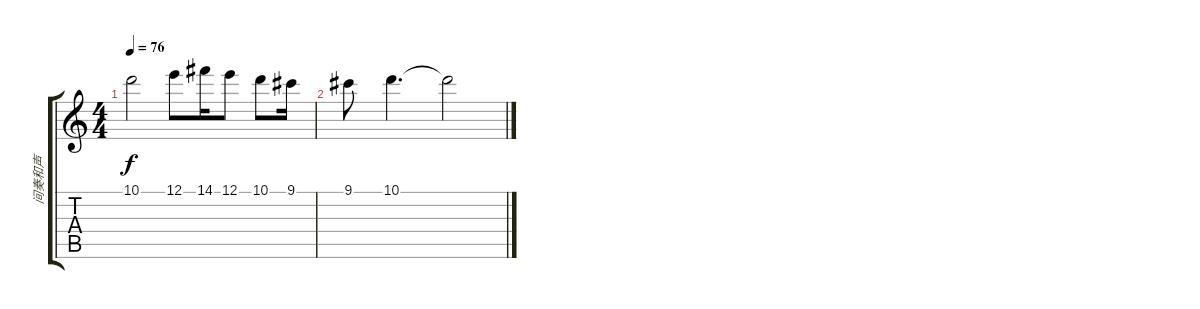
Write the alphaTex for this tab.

\track ("间奏和声" "间奏和声") {instrument overdrivenguitar}
\staff {score tabs}
\tuning (E4 B3 G3 D3 A2 E2) {hide}
\ts (4 4)
\tempo 76
\clef g2
\ks c
10.1.2{dy f} 12.1.8 14.1.16 12.1.8 10.1.8 9.1.16 |
9.1.8 10.1.4{d} 10.1{t}.2
